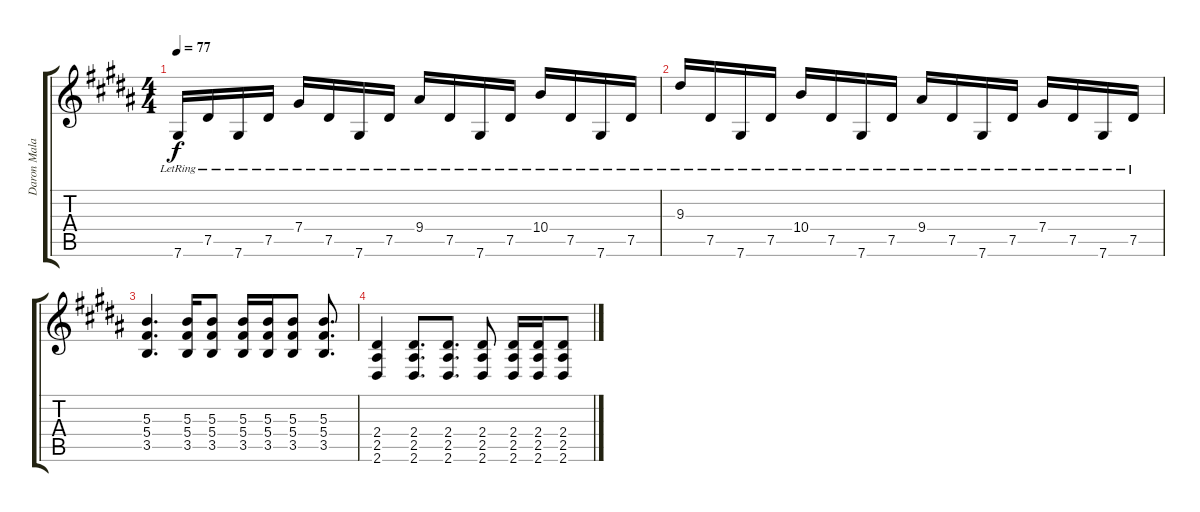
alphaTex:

\track ("Daron Malakian 2" "Daron Mala") {instrument electricguitarclean}
\staff {score tabs}
\tuning (Eb4 Bb3 Gb3 Db3 Ab2 Db2) {hide}
\ts (4 4)
\tempo 77
\clef g2
\ks g#minor
7.6{lr}.16{dy f} 7.5{lr}.16 7.6{lr}.16 7.5{lr}.16 7.4{lr}.16 7.5{lr}.16 7.6{lr}.16 7.5{lr}.16 9.4{lr}.16 7.5{lr}.16 7.6{lr}.16 7.5{lr}.16 10.4{lr}.16 7.5{lr}.16 7.6{lr}.16 7.5{lr}.16 |
9.3{lr}.16 7.5{lr}.16 7.6{lr}.16 7.5{lr}.16 10.4{lr}.16 7.5{lr}.16 7.6{lr}.16 7.5{lr}.16 9.4{lr}.16 7.5{lr}.16 7.6{lr}.16 7.5{lr}.16 7.4{lr}.16 7.5{lr}.16 7.6{lr}.16 7.5{lr}.16 |
(5.3 5.4 3.5).4{d} (5.3 5.4 3.5).16 (5.3 5.4 3.5).8 (5.3 5.4 3.5).16 (5.3 5.4 3.5).16 (5.3 5.4 3.5).8 (5.3 5.4 3.5).8{d} |
(2.4 2.5 2.6).4 (2.4 2.5 2.6).8{d} (2.4 2.5 2.6).8{d} (2.4 2.5 2.6).8 (2.4 2.5 2.6).16 (2.4 2.5 2.6).16 (2.4 2.5 2.6).8
